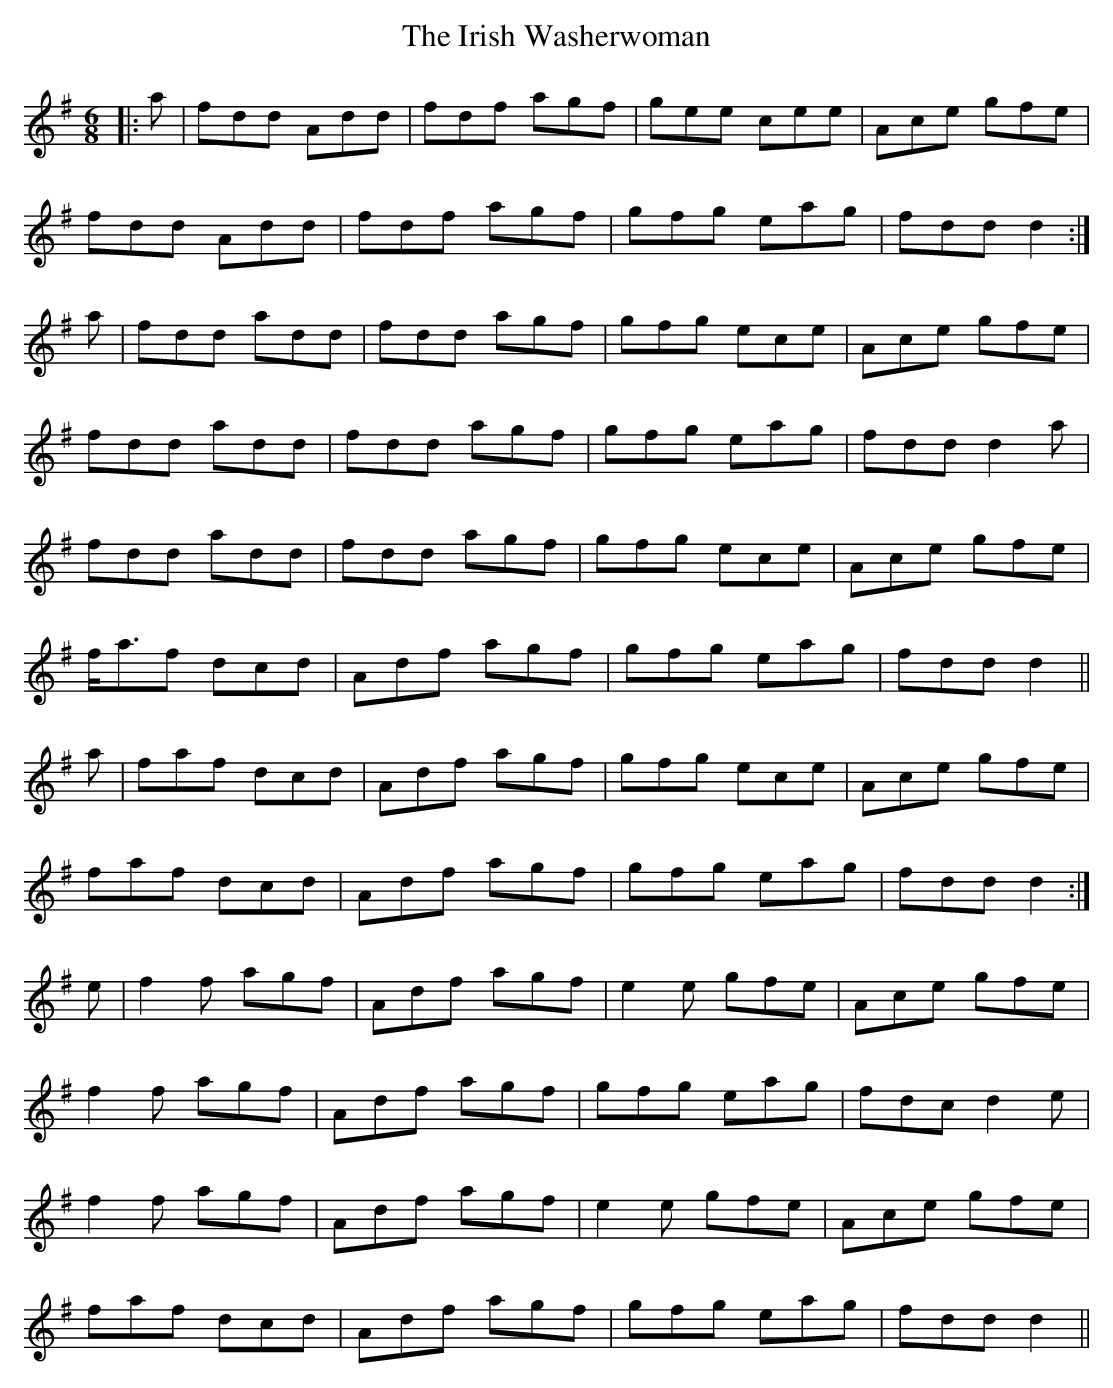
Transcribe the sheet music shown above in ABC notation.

X:1
T: The Irish Washerwoman
M: 6/8
L: 1/8
K: Gmaj
|:a|fdd Add|fdf agf|gee cee|Ace gfe|
fdd Add|fdf agf|gfg eag|fdd d2:|
a|fdd add|fdd agf|gfg ece|Ace gfe|
fdd add|fdd agf|gfg eag|fdd d2a|
fdd add|fdd agf|gfg ece|Ace gfe|
f<af dcd|Adf agf|gfg eag|fdd d2||
a|faf dcd|Adf agf|gfg ece|Ace gfe|
faf dcd|Adf agf|gfg eag|fdd d2:|
e|f2f agf|Adf agf|e2e gfe|Ace gfe|
f2f agf|Adf agf|gfg eag|fdc d2e|
f2f agf|Adf agf|e2e gfe|Ace gfe|
faf dcd|Adf agf|gfg eag|fdd d2||
